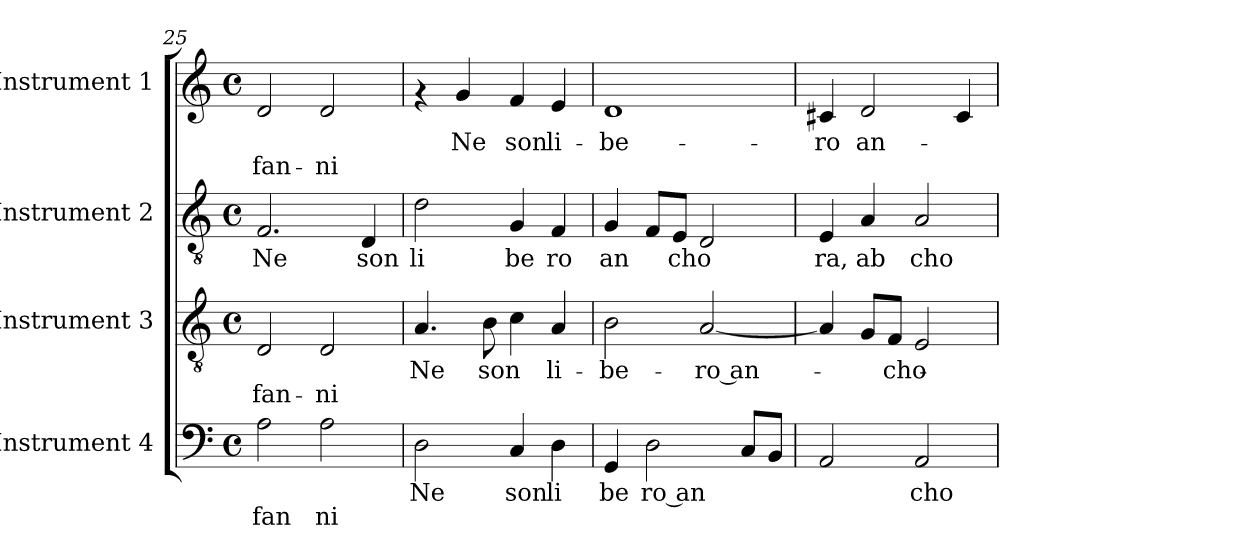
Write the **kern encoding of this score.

**kern	**text	**text	**kern	**text	**text	**kern	**text	**kern	**text	**text
*part4	*part4	*part4	*part3	*part3	*part3	*part2	*part2	*part1	*part1	*part1
*staff4	*staff4	*staff4	*staff3	*staff3	*staff3	*staff2	*staff2	*staff1	*staff1	*staff1
*I"Instrument 4	*	*	*I"Instrument 3	*	*	*I"Instrument 2	*	*I"Instrument 1	*	*
*clefF4	*	*	*clefGv2	*	*	*clefGv2	*	*clefG2	*	*
*M4/4	*	*	*M4/4	*	*	*M4/4	*	*M4/4	*	*
*met(c)	*	*	*met(c)	*	*	*met(c)	*	*met(c)	*	*
=25	=25	=25	=25	=25	=25	=25	=25	=25	=25	=25
!	!	!LO:LY:b:cj	!	!	!LO:LY:b:cj	!	!LO:LY:b:cj	!	!	!LO:LY:b:cj
2A\	.	fan	2D/	.	-fan-	2.F/	Ne	2d/	.	-fan-
!	!	!LO:LY:b:cj	!	!	!LO:LY:b:cj	!	!	!	!	!LO:LY:b:cj
2A\	.	ni	2D/	.	-ni	.	.	2d/	.	-ni
!	!	!	!	!	!	!	!LO:LY:b:cj	!	!	!
.	.	.	.	.	.	4D/	son	.	.	.
=26	=26	=26	=26	=26	=26	=26	=26	=26	=26	=26
!	!LO:LY:b:cj	!	!	!LO:LY:b	!	!	!LO:LY:b:cj	!	!	!
2D\	Ne	.	4.A/	Ne	.	2d\	li	4rg	.	.
!	!	!	!	!	!	!	!	!	!LO:LY:b:cj	!
.	.	.	.	.	.	.	.	4g/	Ne	.
!	!	!	!	!LO:LY:b	!	!	!	!	!	!
.	.	.	8B\	son	.	.	.	.	.	.
!	!LO:LY:b:cj	!	!	!	!	!	!LO:LY:b:cj	!	!LO:LY:b:cj	!
4C/	son	.	4c\	.	.	4G/	be	4f/	son	.
!	!LO:LY:b:cj	!	!	!LO:LY:b:cj	!	!	!LO:LY:b:cj	!	!LO:LY:b:cj	!
4D\	li	.	4A/	li-	.	4F/	ro	4e/	li-	.
=27	=27	=27	=27	=27	=27	=27	=27	=27	=27	=27
!	!LO:LY:b:cj	!	!	!LO:LY:b:cj	!	!	!LO:LY:b:rj	!	!LO:LY:b:cj	!
4GG/	be	.	2B\	-be-	.	4G/	an	1d	-be-	.
!	!LO:LY:b:cj	!	!	!	!	!	!	!	!	!
2D\	ro an	.	.	.	.	8F/L	.	.	.	.
!	!	!	!	!	!	!	!LO:LY:b	!	!	!
.	.	.	.	.	.	8E/J	cho	.	.	.
!	!	!	!	!LO:LY:b:cj	!	!	!	!	!	!
.	.	.	[<2A/	-ro an-	.	2D/	.	.	.	.
8C/L	.	.	.	.	.	.	.	.	.	.
8BB/J	.	.	.	.	.	.	.	.	.	.
=28	=28	=28	=28	=28	=28	=28	=28	=28	=28	=28
!	!	!	!	!	!	!	!LO:LY:b:cj	!	!LO:LY:b:cj	!
2AA/	.	.	4A/]	.	.	4E/	ra,	4c#/	-ro	.
!	!	!	!	!	!	!	!LO:LY:b:cj	!	!LO:LY:b:cj	!
.	.	.	8G/L	.	.	4A/	ab	2d/	an-	.
!	!	!	!	!LO:LY:b	!	!	!	!	!	!
.	.	.	8F/J	-cho-	.	.	.	.	.	.
!	!LO:LY:b:cj	!	!	!	!	!	!LO:LY:b:cj	!	!	!
2AA/	cho	.	2E/	.	.	2A/	cho	.	.	.
.	.	.	.	.	.	.	.	4c#/	.	.
=	=	=	=	=	=	=	=	=	=	=
*-	*-	*-	*-	*-	*-	*-	*-	*-	*-	*-
